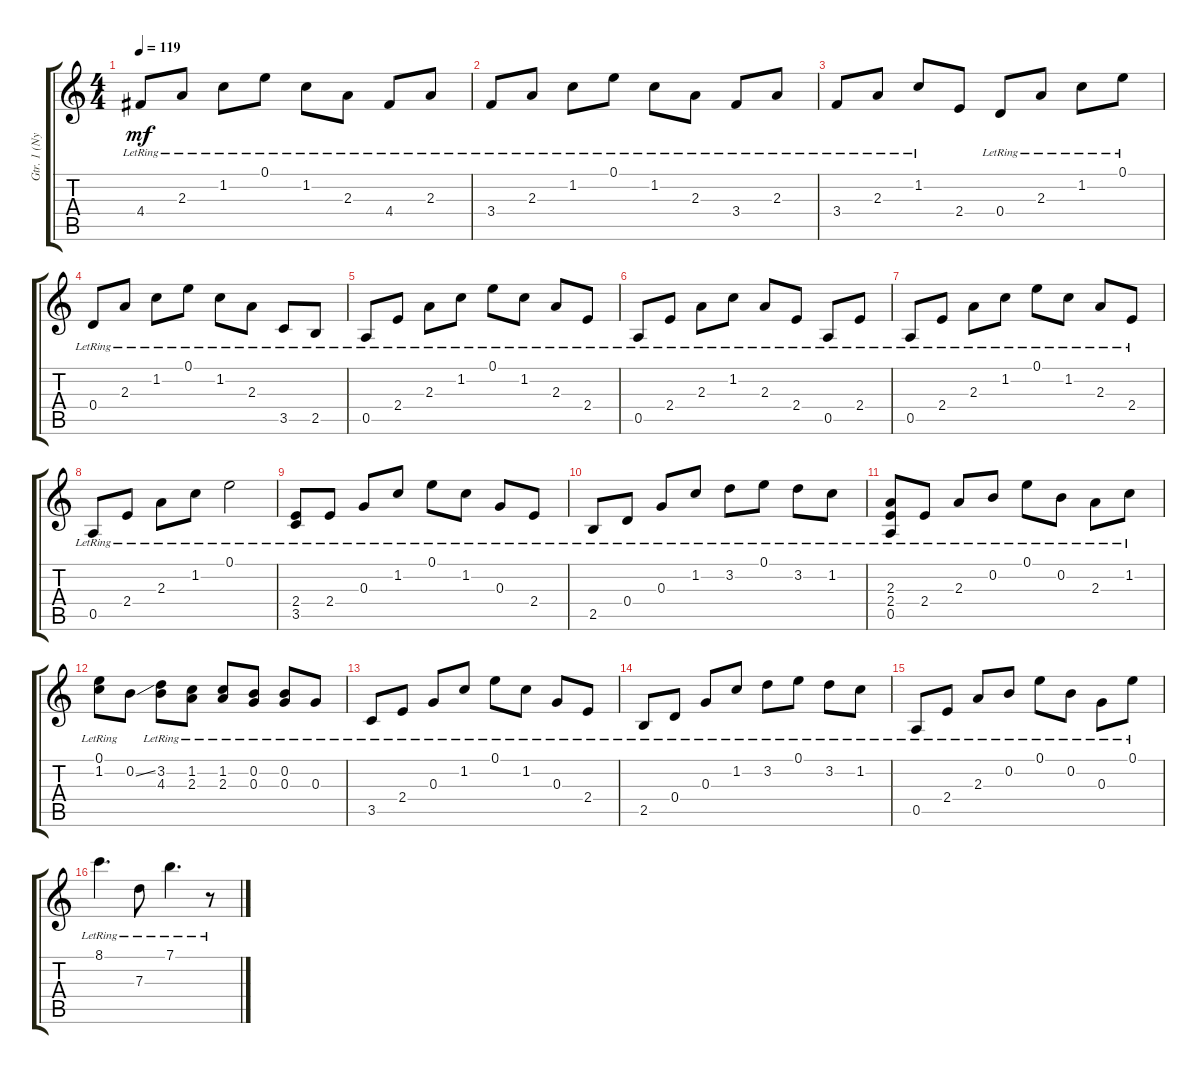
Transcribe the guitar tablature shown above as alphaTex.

\track ("Gtr. 1 (Nylon Acoustic)" "Gtr. 1 (Ny") {instrument acousticguitarnylon}
\staff {score tabs}
\tuning (E4 B3 G3 D3 A2 E2) {hide}
\ts (4 4)
\tempo 119
\clef g2
\ks c
4.4{lr}.8{dy mf} 2.3{lr}.8 1.2{lr}.8 0.1{lr}.8 1.2{lr}.8 2.3{lr}.8 4.4{lr}.8 2.3{lr}.8 |
3.4{lr}.8 2.3{lr}.8 1.2{lr}.8 0.1{lr}.8 1.2{lr}.8 2.3{lr}.8 3.4{lr}.8 2.3{lr}.8 |
3.4{lr}.8 2.3{lr}.8 1.2{lr}.8 2.4.8 0.4{lr}.8 2.3{lr}.8 1.2{lr}.8 0.1{lr}.8 |
0.4{lr}.8 2.3{lr}.8 1.2{lr}.8 0.1{lr}.8 1.2{lr}.8 2.3{lr}.8 3.5{lr}.8 2.5{lr}.8 |
0.5{lr}.8 2.4{lr}.8 2.3{lr}.8 1.2{lr}.8 0.1{lr}.8 1.2{lr}.8 2.3{lr}.8 2.4{lr}.8 |
0.5{lr}.8 2.4{lr}.8 2.3{lr}.8 1.2{lr}.8 2.3{lr}.8 2.4{lr}.8 0.5{lr}.8 2.4{lr}.8 |
0.5{lr}.8 2.4{lr}.8 2.3{lr}.8 1.2{lr}.8 0.1{lr}.8 1.2{lr}.8 2.3{lr}.8 2.4{lr}.8 |
0.5{lr}.8 2.4{lr}.8 2.3{lr}.8 1.2{lr}.8 0.1{lr}.2 |
(2.4{lr} 3.5{lr}).8 2.4{lr}.8 0.3{lr}.8 1.2{lr}.8 0.1{lr}.8 1.2{lr}.8 0.3{lr}.8 2.4{lr}.8 |
2.5{lr}.8 0.4{lr}.8 0.3{lr}.8 1.2{lr}.8 3.2{lr}.8 0.1{lr}.8 3.2{lr}.8 1.2{lr}.8 |
(2.3{lr} 2.4{lr} 0.5{lr}).8 2.4{lr}.8 2.3{lr}.8 0.2{lr}.8 0.1{lr}.8 0.2{lr}.8 2.3{lr}.8 1.2{lr}.8 |
(0.1{lr} 1.2{lr}).8 0.2{ss}.8 (3.2{lr} 4.3{lr}).8 (1.2{lr} 2.3{lr}).8 (1.2{lr} 2.3).8 (0.2{lr} 0.3{lr}).8 (0.2{lr} 0.3{lr}).8 0.3{lr}.8 |
3.5{lr}.8 2.4{lr}.8 0.3{lr}.8 1.2{lr}.8 0.1{lr}.8 1.2{lr}.8 0.3{lr}.8 2.4{lr}.8 |
2.5{lr}.8 0.4{lr}.8 0.3{lr}.8 1.2{lr}.8 3.2{lr}.8 0.1{lr}.8 3.2{lr}.8 1.2{lr}.8 |
0.5{lr}.8 2.4{lr}.8 2.3{lr}.8 0.2{lr}.8 0.1{lr}.8 0.2{lr}.8 0.3{lr}.8 0.1{lr}.8 |
8.1{lr}.4{d} 7.3{lr}.8 7.1{lr}.4{d} r.8
